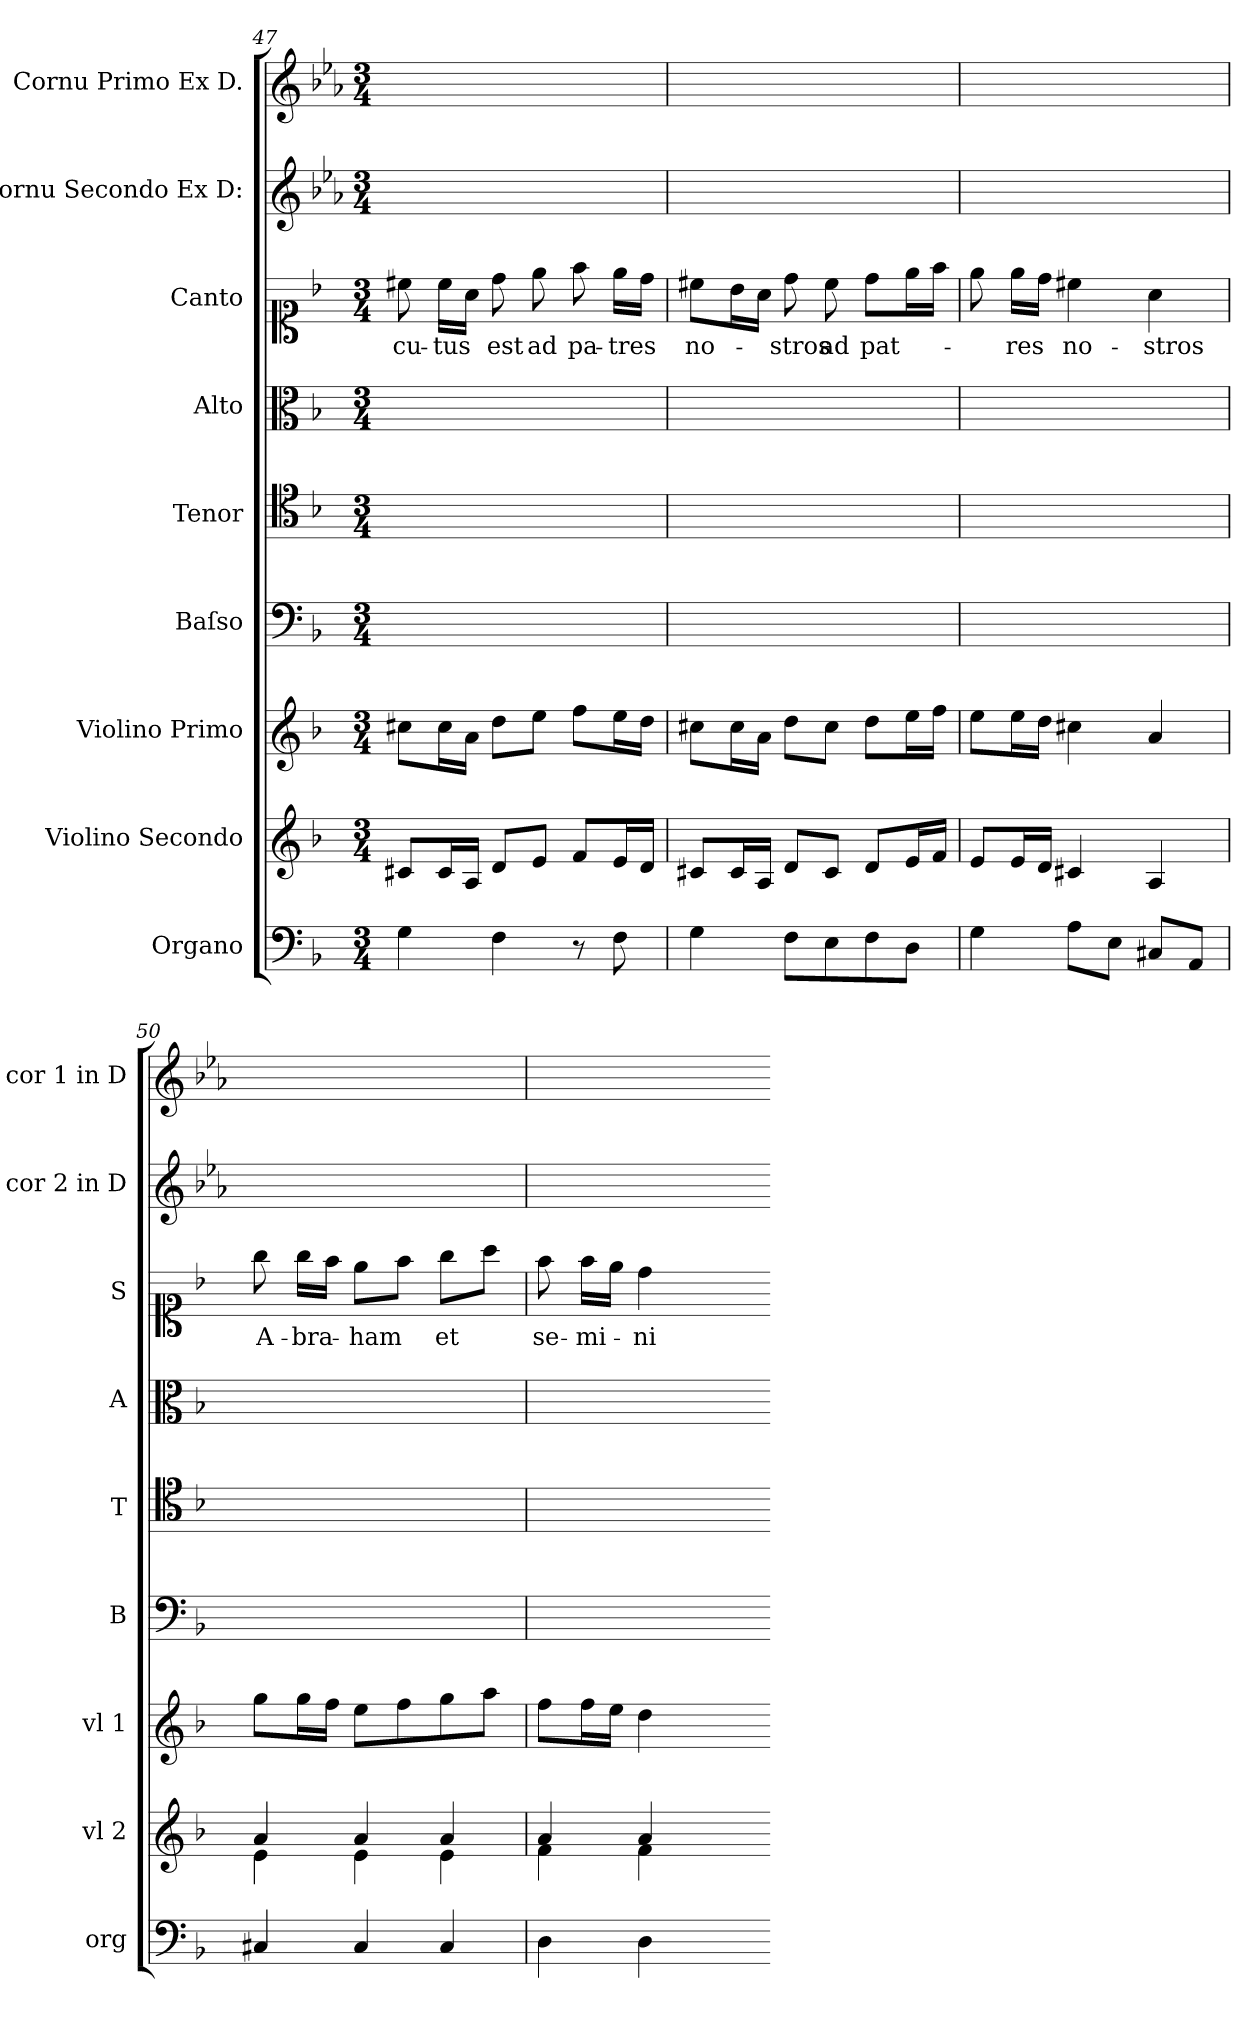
**kern	**kern	**kern	**kern	**kern	**kern	**kern	**text	**kern	**kern
*part9	*part8	*part7	*part6	*part5	*part4	*part3	*part3	*part2	*part1
*staff9	*staff8	*staff7	*staff6	*staff5	*staff4	*staff3	*staff3	*staff2	*staff1
*I"Organo	*I"Violino Secondo	*I"Violino Primo	*I"Baſso	*I"Tenor	*I"Alto	*I"Canto	*	*I"Cornu Secondo Ex D:	*I"Cornu Primo Ex D.
*I'org	*I'vl 2	*I'vl 1	*I'B	*I'T	*I'A	*I'S	*	*I'cor 2 in D	*I'cor 1 in D
*clefF4	*clefG2	*clefG2	*clefF4	*clefC4	*clefC3	*clefC1	*	*clefG2	*clefG2
*	*	*	*	*	*	*	*	*ITrd-1c-2	*ITrd-1c-2
*k[b-]	*k[b-]	*k[b-]	*k[b-]	*k[b-]	*k[b-]	*k[b-]	*	*k[b-]	*k[b-]
*d:	*d:	*d:	*d:	*d:	*d:	*d:	*	*d:	*d:
*M3/4	*M3/4	*M3/4	*M3/4	*M3/4	*M3/4	*M3/4	*	*M3/4	*M3/4
=47	=47	=47	=47	=47	=47	=47	=47	=47	=47
4G\	8c#X/L	8cc#X\L	2.ryy	2.ryy	2.ryy	8cc#X\	-cu-	2.ryy	2.ryy
.	16c#/L	16cc#\L	.	.	.	16cc#\LL	-tus	.	.
.	16A/JJ	16a\JJ	.	.	.	16a\JJ	.	.	.
4F\	8d/L	8dd\L	.	.	.	8dd\	est	.	.
.	8e/J	8ee\J	.	.	.	8ee\	ad	.	.
8r	8f/L	8ff\L	.	.	.	8ff\	pa-	.	.
8F\	16e/L	16ee\L	.	.	.	16ee\LL	-tres	.	.
.	16d/JJ	16dd\JJ	.	.	.	16dd\JJ	.	.	.
=48	=48	=48	=48	=48	=48	=48	=48	=48	=48
4G\	8c#X/L	8cc#X\L	2.ryy	2.ryy	2.ryy	8cc#X\L	no-	2.ryy	2.ryy
.	16c#/L	16cc#\L	.	.	.	16b-\L	.	.	.
.	16A/JJ	16a\JJ	.	.	.	16a\JJ	.	.	.
8F\L	8d/L	8dd\L	.	.	.	8dd\	-stros	.	.
8E\	8c#/J	8cc#\J	.	.	.	8cc#\	ad	.	.
8F\	8d/L	8dd\L	.	.	.	8dd\L	pat-	.	.
8D\J	16e/L	16ee\L	.	.	.	16ee\L	.	.	.
.	16f/JJ	16ff\JJ	.	.	.	16ff\JJ	.	.	.
=49	=49	=49	=49	=49	=49	=49	=49	=49	=49
4G\	8e/L	8ee\L	2.ryy	2.ryy	2.ryy	8ee\	.	2.ryy	2.ryy
.	16e/L	16ee\L	.	.	.	16ee\LL	-res	.	.
.	16d/JJ	16dd\JJ	.	.	.	16dd\JJ	.	.	.
8A\L	4c#X/	4cc#X\	.	.	.	4cc#X\	no-	.	.
8E\J	.	.	.	.	.	.	.	.	.
8C#X/L	4A/	4a/	.	.	.	4a\	-stros	.	.
8AA/J	.	.	.	.	.	.	.	.	.
=50	=50	=50	=50	=50	=50	=50	=50	=50	=50
*	*^	*	*	*	*	*	*	*	*
4C#X/	4a/	4e\	8gg\L	2.ryy	2.ryy	2.ryy	8gg\	A-	2.ryy	2.ryy
.	.	.	16gg\L	.	.	.	16gg\LL	-bra-	.	.
.	.	.	16ff\JJ	.	.	.	16ff\JJ	.	.	.
4C#/	4a/	4e\	8ee\L	.	.	.	8ee\L	-ham	.	.
.	.	.	8ff\	.	.	.	8ff\J	.	.	.
4C#/	4a/	4e\	8gg\	.	.	.	8gg\L	et	.	.
.	.	.	8aa\J	.	.	.	8aa\J	.	.	.
=51	=51	=51	=51	=51	=51	=51	=51	=51	=51	=51
4D\	4a/	4f\	8ff\L	2.ryy	2.ryy	2.ryy	8ff\	se-	2.ryy	2.ryy
.	.	.	16ff\L	.	.	.	16ff\LL	-mi-	.	.
.	.	.	16ee\JJ	.	.	.	16ee\JJ	.	.	.
4D\	4a/	4f\	4dd\	.	.	.	4dd\	-ni	.	.
4ryy	4ryy	4ryy	4ryy	.	.	.	4ryy	.	.	.
*	*v	*v	*	*	*	*	*	*	*	*
=-	=-	=-	=-	=-	=-	=-	=-	=-	=-
*-	*-	*-	*-	*-	*-	*-	*-	*-	*-
